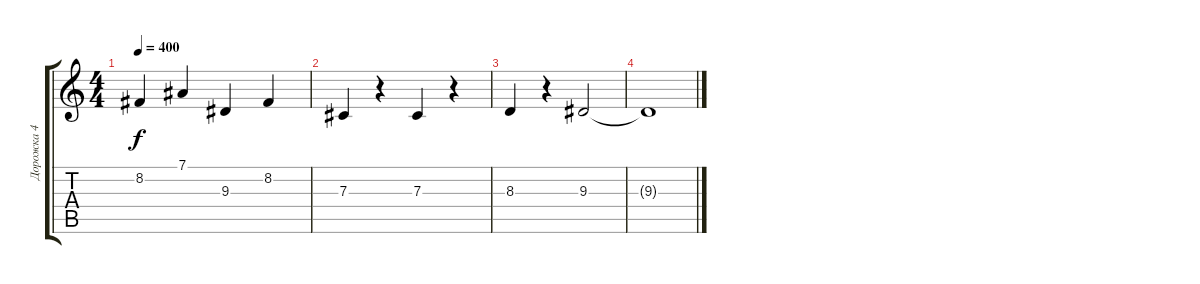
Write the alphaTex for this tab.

\track ("Дорожка 4" "Дорожка 4") {instrument lead1square}
\staff {score tabs}
\tuning (Eb4 Bb3 Gb3 Db3 Ab2 Eb2) {hide}
\ts (4 4)
\tempo 400
\clef g2
\ks c
8.2.4{dy f} 7.1.4 9.3.4 8.2.4 |
7.3.4 r.4 7.3.4 r.4 |
8.3.4 r.4 9.3.2 |
9.3{t}.1
